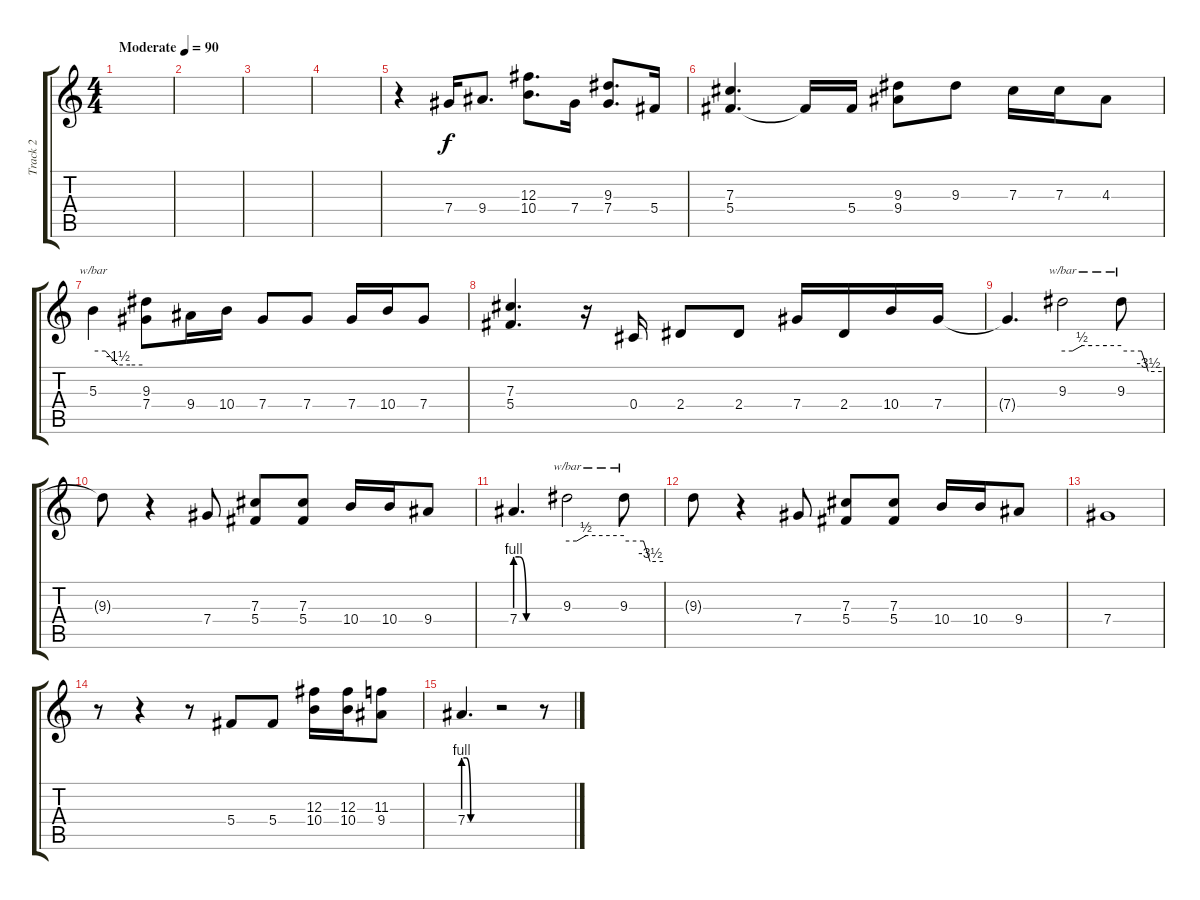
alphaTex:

\track ("Track 2" "Track 2") {instrument acousticguitarsteel}
\staff {score tabs}
\tuning (Eb4 Bb3 Gb3 Db3 Ab2 Eb2) {hide}
\ts (4 4)
\tempo (90 "Moderate")
\clef g2
\ks c
|
|
|
|
r.4 7.4.16 9.4.8{d} (12.3 10.4).8{d} 7.4.16 (9.3 7.4).8{d} 5.4.16 |
(7.3 5.4).4{d} 5.4{t}.16 5.4.16 (9.3 9.4).8 9.3.8 7.3.16 7.3.16 4.3.8 |
5.3.4{tbe (custom default 0 0 15 0 30 -6 45 -6 60 -6)} (9.3 7.4).8 9.4.16 10.4.16 7.4.8 7.4.8 7.4.16 10.4.16 7.4.8 |
(7.3 5.4).4{d} r.16 0.4.16 2.4.8 2.4.8 7.4.16 2.4.16 10.4.16 7.4.16 |
7.4{t}.4{d} 9.3.2{tbe (custom default 0 0 10 0 20 2 30 2 45 2 60 2)} 9.3.8{tbe (custom default 0 0 30 0 40 -14 60 -14)} |
9.3{t}.8 r.4 7.4.8 (7.3 5.4).8 (7.3 5.4).8 10.4.16 10.4.16 9.4.8 |
7.4{be (custom 0 4 5 4 15 0 30 0 60 0)}.4{d} 9.3.2{tbe (custom default 0 0 10 0 20 2 30 2 45 2 60 2)} 9.3.8{tbe (custom default 0 0 30 0 40 -14 60 -14)} |
9.3{t}.8 r.4 7.4.8 (7.3 5.4).8 (7.3 5.4).8 10.4.16 10.4.16 9.4.8 |
7.4.1 |
r.8 r.4 r.8 5.4.8 5.4.8 (12.3 10.4).16 (12.3 10.4).16 (11.3 9.4).8 |
7.4{be (custom 0 4 5 4 15 0 30 0 60 0)}.4{d} r.2 r.8
